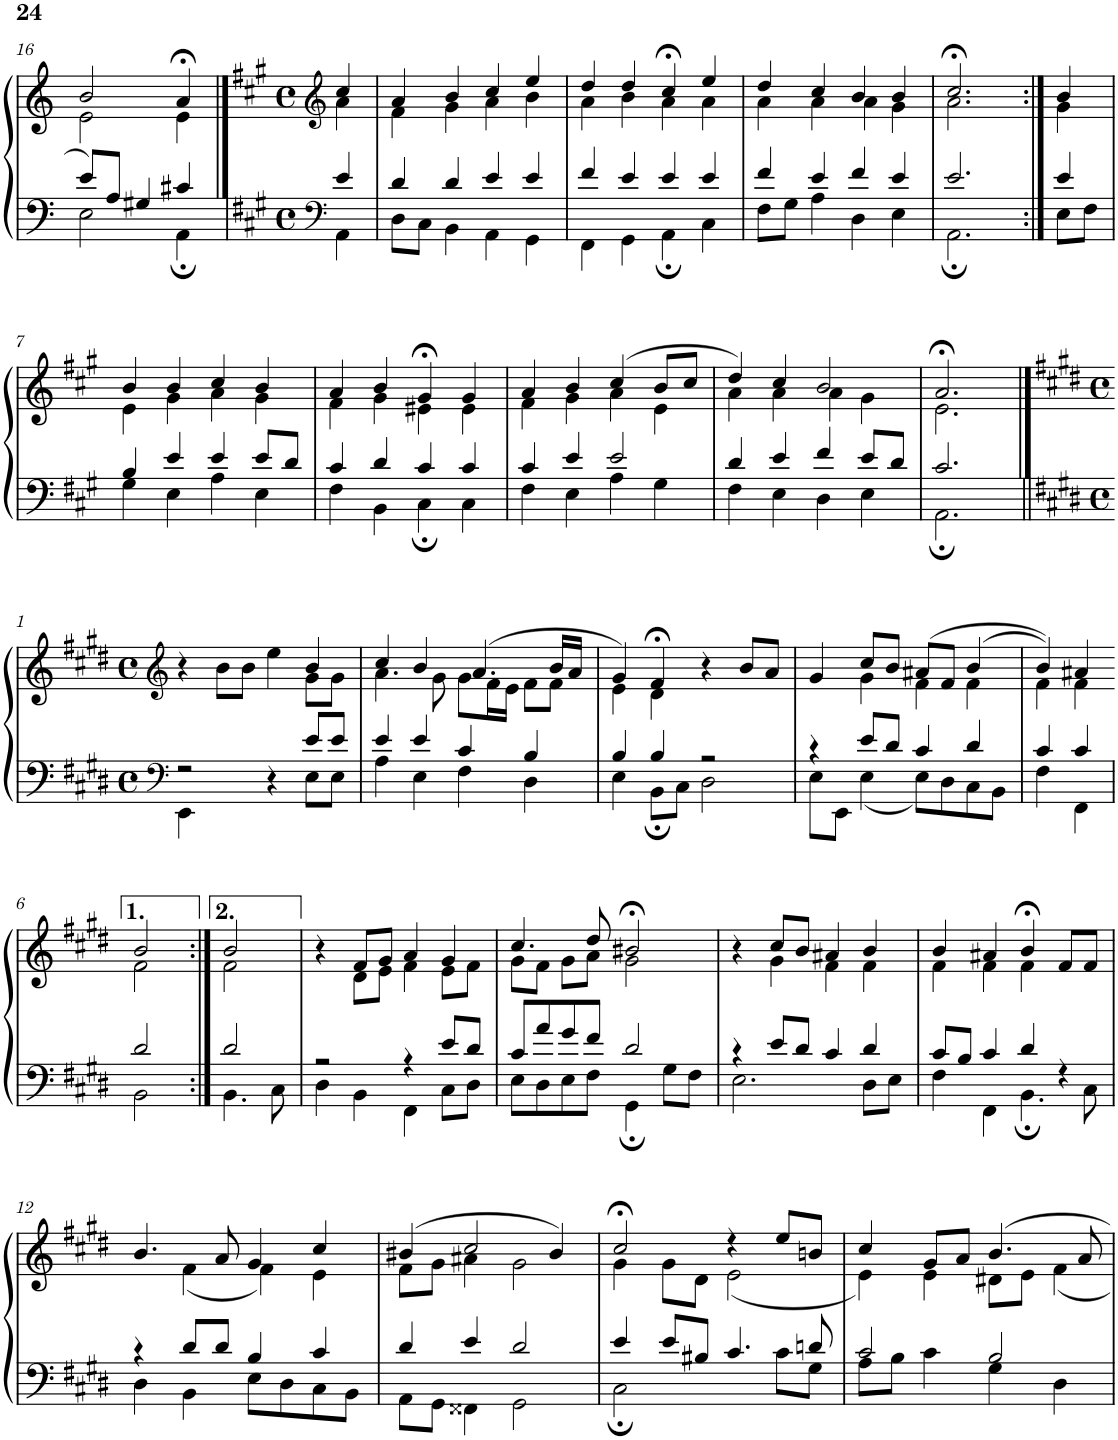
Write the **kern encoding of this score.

**kern	**kern
*part1	*part1
*staff2	*staff1
*I"Piano	*
*I'Pno	*
!!LO:PB:g=z
*clefF4	*clefG2
*k[]	*k[]
*M4/4	*M4/4
*met(c)	*met(c)
=16	=16
*^	*^
8e/L	2E\	2b/	2e\
8A/J	.	.	.
4G#X/	.	.	.
4c#X/	4AA;\	4a;</	4e\
==1	==1	==1	==1
*clefF4	*	*clefG2	*
*k[f#c#g#]	*	*k[f#c#g#]	*
*M4/4	*	*M4/4	*
*met(c)	*	*met(c)	*
4e/	4AA\	4cc#/	4a\
=2	=2	=2	=2
4d/	8D\L	4a/	4f#\
.	8C#\J	.	.
4d/	4BB\	4b/	4g#\
4e/	4AA\	4cc#/	4a\
4e/	4GG#\	4ee/	4b\
=3	=3	=3	=3
4f#/	4FF#\	4dd/	4a\
4e/	4GG#\	4dd/	4b\
4e/	4AA;\	4cc#;</	4a\
4e/	4C#\	4ee/	4a\
=4	=4	=4	=4
4f#/	8F#\L	4dd/	4a\
.	8G#\J	.	.
4e/	4A\	4cc#/	4a\
4f#/	4D\	4b/	4a\
4e/	4E\	4b/	4g#\
=5	=5	=5	=5
2.e/	2.AA;\	2.cc#;</	2.a\
=6:|!	=6:|!	=6:|!	=6:|!
4e/	8E\L	4b/	4g#\
.	8F#\J	.	.
!!LO:LB:g=z	!!
=7	=7	=7	=7
4B/	4G#\	4b/	4e\
4e/	4E\	4b/	4g#\
4e/	4A\	4cc#/	4a\
8e/L	4E\	4b/	4g#\
8d/J	.	.	.
=8	=8	=8	=8
4c#/	4F#\	4a/	4f#\
4d/	4BB\	4b/	4g#\
4c#/	4C#;\	4g#;</	4e#X\
4c#/	4C#\	4g#/	4e#\
=9	=9	=9	=9
4c#/	4F#\	4a/	4f#\
4e/	4E\	4b/	4g#\
2e/	4A\	(>4cc#/	4a\
.	4G#\	8b/L	4e\
.	.	8cc#/J	.
=10	=10	=10	=10
4d/	4F#\	4dd/)	4a\
4e/	4E\	4cc#/	4a\
4f#/	4D\	2b/	4a\
8e/L	4E\	.	4g#\
8d/J	.	.	.
=11	=11	=11	=11
2.c#/	2.AA;\	2.a;</	2.e\
!!LO:LB:g=z	!!
==1	==1	==1	==1
*clefF4	*	*clefG2	*
*k[f#c#g#d#]	*	*k[f#c#g#d#]	*
*M4/4	*	*M4/4	*
*met(c)	*	*met(c)	*
2r	4EE\	4r	2.ryy
.	2ryy	8b\L	.
.	.	8b\J	.
4r	.	4ee\	.
8e/L	8E\L	4b/	8g#\L
8e/J	8E\J	.	8g#\J
=2	=2	=2	=2
4e/	4A\	4cc#/	4.a\
4e/	4E\	4b/	.
.	.	.	8g#\
4c#/	4F#\	(>4.a/	8g#\L
.	.	.	16f#\L
.	.	.	16e\JJ
4B/	4D#\	.	8f#\L
.	.	16b/LL	8f#\J
.	.	16a/JJ	.
=3	=3	=3	=3
4B/	4E\	4g#/)	4e\
4B/	8BB;\L	4f#;</	4d#\
.	8C#\J	.	.
2r	2D#\	4r	2ryy
.	.	8b/L	.
.	.	8a/J	.
=4	=4	=4	=4
4r	8E\L	4g#/	4ryy
.	8EE\J	.	.
8e/L	4E\	8cc#/L	4g#\
8d#/J	.	8b/J	.
4c#/	8E\L	(>8a#X/L	4f#\
.	8D#\	8f#/J	.
4d#/	8C#\	(>4b/	4f#\
.	8BB\J	.	.
=5	=5	=5	=5
4c#/	4F#\	4b/))	4f#\
4c#/	4FF#\	4a#X/	4f#\
!!LO:LB:g=z	!!
=6-	=6-	=6-	=6-
2d#/	2BB\	2b/	2f#\
=7:|!	=7:|!	=7:|!	=7:|!
2d#/	4.BB\	2b/	2f#\
.	8C#\	.	.
=8	=8	=8	=8
2r	4D#\	4r	4ryy
.	4BB\	8f#/L	8d#\L
.	.	8g#/J	8e\J
4r	4FF#\	4a/	4f#\
8e/L	8C#\L	4g#/	8e\L
8d#/J	8D#\J	.	8f#\J
=9	=9	=9	=9
8c#/L	8E\L	4.cc#/	8g#\L
8a/	8D#\	.	8f#\J
8g#/	8E\	.	8g#\L
8f#/J	8F#\J	8dd#/	8a\J
2d#/	4GG#;\	2b#X;</	2g#\
.	8G#\L	.	.
.	8F#\J	.	.
=10	=10	=10	=10
4r	2.E\	4r	4ryy
8e/L	.	8cc#/L	4g#\
8d#/J	.	8b/J	.
4c#/	.	4a#X/	4f#\
4d#/	8D#\L	4b/	4f#\
.	8E\J	.	.
=11	=11	=11	=11
8c#/L	4F#\	4b/	4f#\
8B/J	.	.	.
4c#/	4FF#\	4a#X/	4f#\
4d#/	4.BB;\	4b;</	4f#\
4r	.	8f#/L	4ryy
.	8C#\	8f#/J	.
!!LO:LB:g=z	!!
=12	=12	=12	=12
4r	4D#\	4.b/	4ryy
8d#/L	4BB\	.	(<4f#\
8d#/J	.	8a/	.
4B/	8E\L	4g#/	4f#\)
.	8D#\	.	.
4c#/	8C#\	4cc#/	4e\
.	8BB\J	.	.
=13	=13	=13	=13
4d#/	8AA\L	(>4b#X/	8f#\L
.	8GG#\J	.	8g#\J
4e/	4FF##X\	2cc#/	4a#X\
2d#/	2GG#\	.	2g#\
.	.	4b#/)	.
=14	=14	=14	=14
4e/	2C#;\	2cc#;</	4g#\
8e/L	.	.	8g#\L
8B#X/J	.	.	8d#\J
4.c#/	4ryy	4r	(<2e\
.	8c#\L	8ee/L	.
8dn/	8G#\J	8bn/J	.
=15	=15	=15	=15
2c#/	8A\L	4cc#/	4e\)
.	8B\J	.	.
.	4c#\	8g#/L	4e\
.	.	8a/J	.
2B/	4G#\	4.b/	8d#X\L
.	.	.	8e\J
.	4D#\	.	4f#\
.	.	8a/	.
*v	*v	*	*
*	*v	*v
=	=
*-	*-
